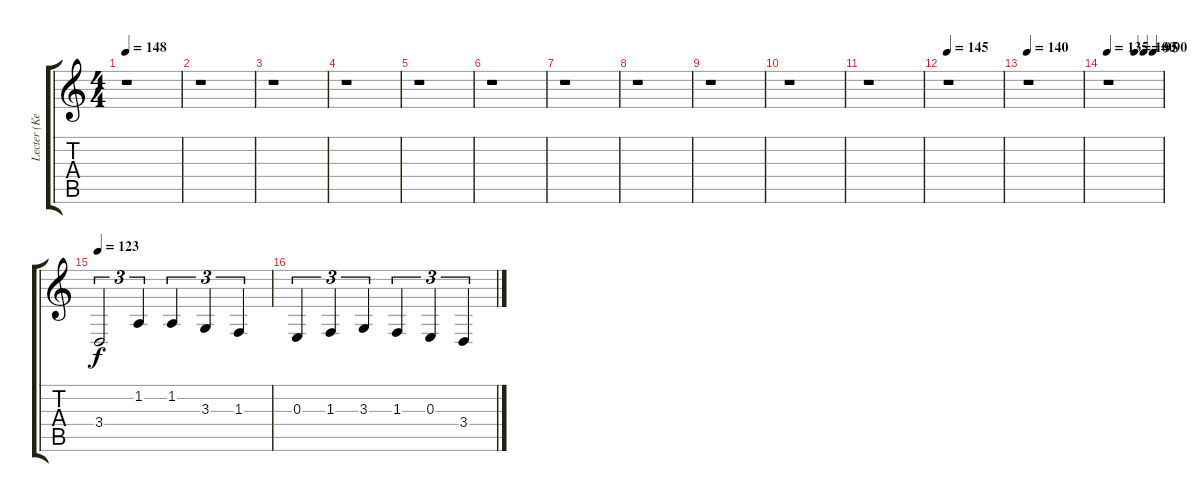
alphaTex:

\track ("Lecter (KeybLeft)" "Lecter (Ke") {instrument brightacousticpiano}
\staff {score tabs}
\tuning (Db4 Ab3 E3 B2 Gb2 B1) {hide}
\ts (4 4)
\tempo 148
\clef g2
\ks c
r.1{dy f} |
r.1 |
r.1 |
r.1 |
r.1 |
r.1 |
r.1 |
r.1 |
r.1 |
r.1 |
r.1 |
\tempo 145
r.1 |
\tempo 140
r.1 |
\tempo 135
\tempo (100 0.5)
\tempo (95 0.6666666666666666)
\tempo (90 0.8333333333333334)
r.1 |
\tempo 123
3.4.2{tu (3 2)} 1.2.4{tu (3 2)} 1.2.4{tu (3 2)} 3.3.4{tu (3 2)} 1.3.4{tu (3 2)} |
0.3.4{tu (3 2)} 1.3.4{tu (3 2)} 3.3.4{tu (3 2)} 1.3.4{tu (3 2)} 0.3.4{tu (3 2)} 3.4.4{tu (3 2)}
